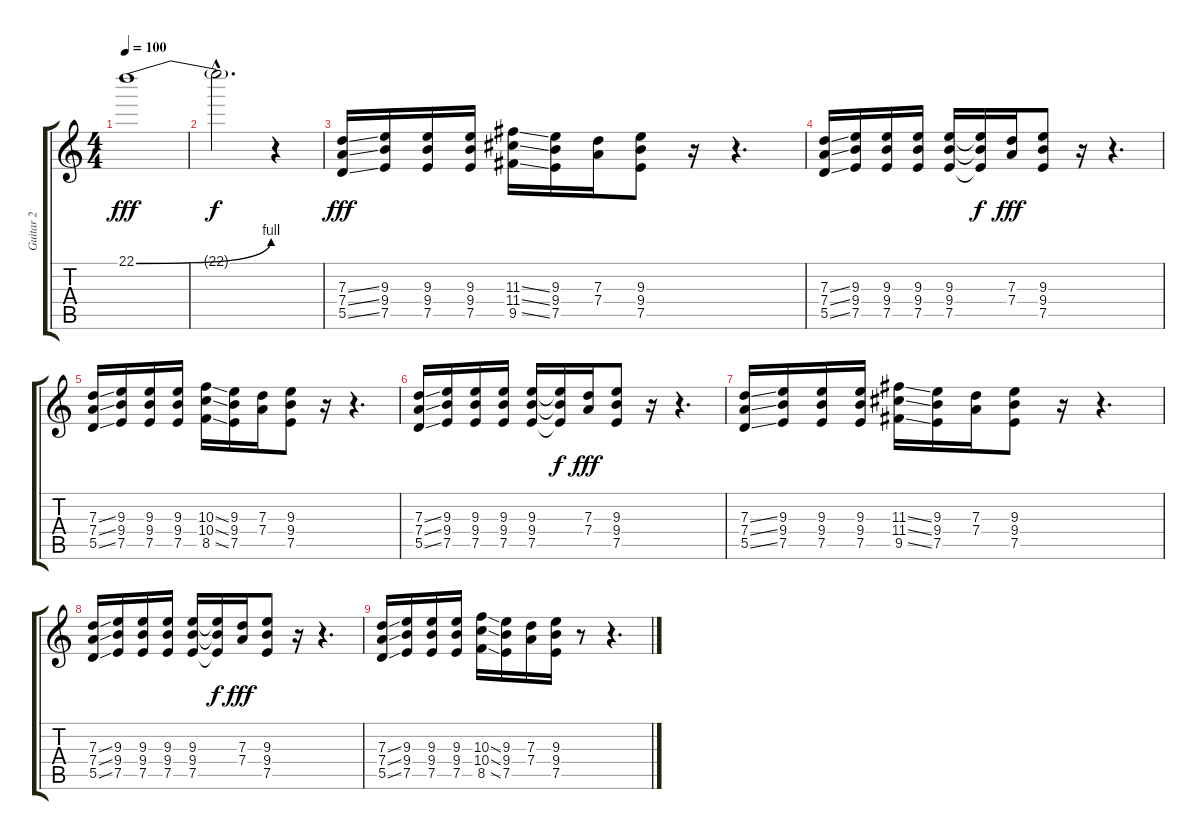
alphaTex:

\track ("Guitar 2" "Guitar 2") {instrument distortionguitar}
\staff {score tabs}
\tuning (E4 B3 G3 D3 A2 E2) {hide}
\ts (4 4)
\tempo 100
\clef g2
\ks c
22.1{be (bend 0 0 60 4)}.1{dy fff} |
22.1{hac t}.2{d dy f} r.4 |
(7.3{ss} 7.4{ss} 5.5{ss}).16{dy fff} (9.3 9.4 7.5).16 (9.3 9.4 7.5).16 (9.3 9.4 7.5).16 (11.3{ss} 11.4{ss} 9.5{ss}).16 (9.3 9.4 7.5).16 (7.3 7.4).16 (9.3 9.4 7.5).8 r.16 r.4{d} |
(7.3{ss} 7.4{ss} 5.5{ss}).16 (9.3 9.4 7.5).16 (9.3 9.4 7.5).16 (9.3 9.4 7.5).16 (9.3 9.4 7.5).16 (9.3{t} 9.4{t} 7.5{t}).16{dy f} (7.3 7.4).16{dy fff} (9.3 9.4 7.5).8 r.16 r.4{d} |
(7.3{ss} 7.4{ss} 5.5{ss}).16 (9.3 9.4 7.5).16 (9.3 9.4 7.5).16 (9.3 9.4 7.5).16 (10.3{ss} 10.4{ss} 8.5{ss}).16 (9.3 9.4 7.5).16 (7.3 7.4).16 (9.3 9.4 7.5).8 r.16 r.4{d} |
(7.3{ss} 7.4{ss} 5.5{ss}).16 (9.3 9.4 7.5).16 (9.3 9.4 7.5).16 (9.3 9.4 7.5).16 (9.3 9.4 7.5).16 (9.3{t} 9.4{t} 7.5{t}).16{dy f} (7.3 7.4).16{dy fff} (9.3 9.4 7.5).8 r.16 r.4{d} |
(7.3{ss} 7.4{ss} 5.5{ss}).16 (9.3 9.4 7.5).16 (9.3 9.4 7.5).16 (9.3 9.4 7.5).16 (11.3{ss} 11.4{ss} 9.5{ss}).16 (9.3 9.4 7.5).16 (7.3 7.4).16 (9.3 9.4 7.5).8 r.16 r.4{d} |
(7.3{ss} 7.4{ss} 5.5{ss}).16 (9.3 9.4 7.5).16 (9.3 9.4 7.5).16 (9.3 9.4 7.5).16 (9.3 9.4 7.5).16 (9.3{t} 9.4{t} 7.5{t}).16{dy f} (7.3 7.4).16{dy fff} (9.3 9.4 7.5).8 r.16 r.4{d} |
(7.3{ss} 7.4{ss} 5.5{ss}).16 (9.3 9.4 7.5).16 (9.3 9.4 7.5).16 (9.3 9.4 7.5).16 (10.3{ss} 10.4{ss} 8.5{ss}).16 (9.3 9.4 7.5).16 (7.3 7.4).16 (9.3 9.4 7.5).16 r.8 r.4{d}
